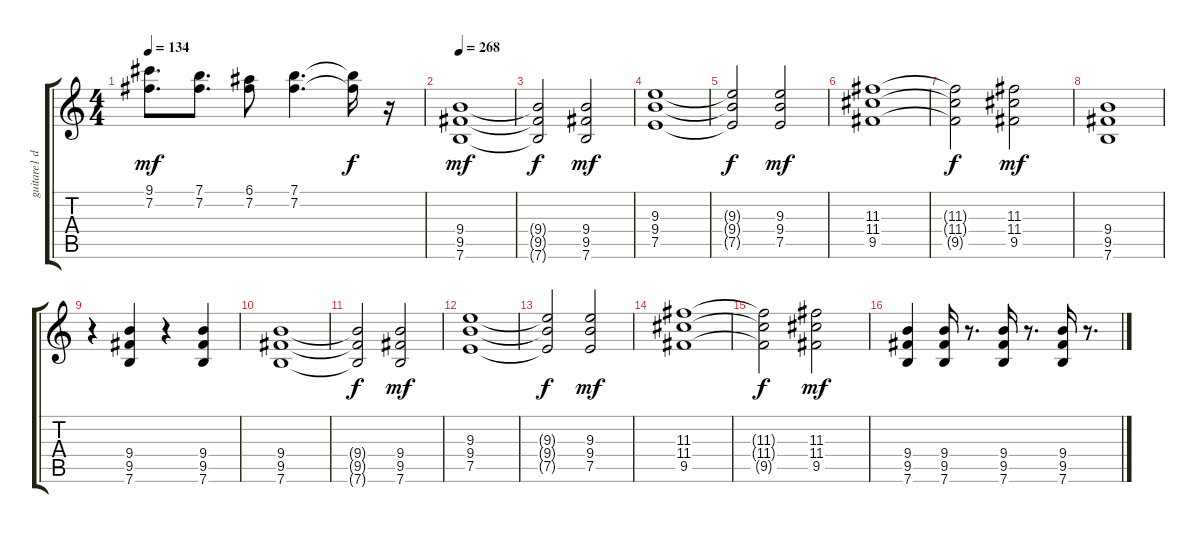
\track ("guitare1 disto" "guitare1 d") {instrument distortionguitar}
\staff {score tabs}
\tuning (E4 B3 G3 D3 A2 E2) {hide}
\ts (4 4)
\tempo 134
\clef g2
\ks c
(9.1 7.2).8{d dy mf} (7.1 7.2).8{d} (6.1 7.2).8 (7.1 7.2).4{d} (7.1{t} 7.2{t}).16{dy f} r.16 |
\tempo 268
(9.4 9.5 7.6).1{dy mf} |
(9.4{t} 9.5{t} 7.6{t}).2{dy f} (9.4 9.5 7.6).2{dy mf} |
(9.3 9.4 7.5).1 |
(9.3{t} 9.4{t} 7.5{t}).2{dy f} (9.3 9.4 7.5).2{dy mf} |
(11.3 11.4 9.5).1 |
(11.3{t} 11.4{t} 9.5{t}).2{dy f} (11.3 11.4 9.5).2{dy mf} |
(9.4 9.5 7.6).1 |
r.4 (9.4 9.5 7.6).4 r.4 (9.4 9.5 7.6).4 |
(9.4 9.5 7.6).1 |
(9.4{t} 9.5{t} 7.6{t}).2{dy f} (9.4 9.5 7.6).2{dy mf} |
(9.3 9.4 7.5).1 |
(9.3{t} 9.4{t} 7.5{t}).2{dy f} (9.3 9.4 7.5).2{dy mf} |
(11.3 11.4 9.5).1 |
(11.3{t} 11.4{t} 9.5{t}).2{dy f} (11.3 11.4 9.5).2{dy mf} |
(9.4 9.5 7.6).4 (9.4 9.5 7.6).16 r.8{d} (9.4 9.5 7.6).16 r.8{d} (9.4 9.5 7.6).16 r.8{d}
